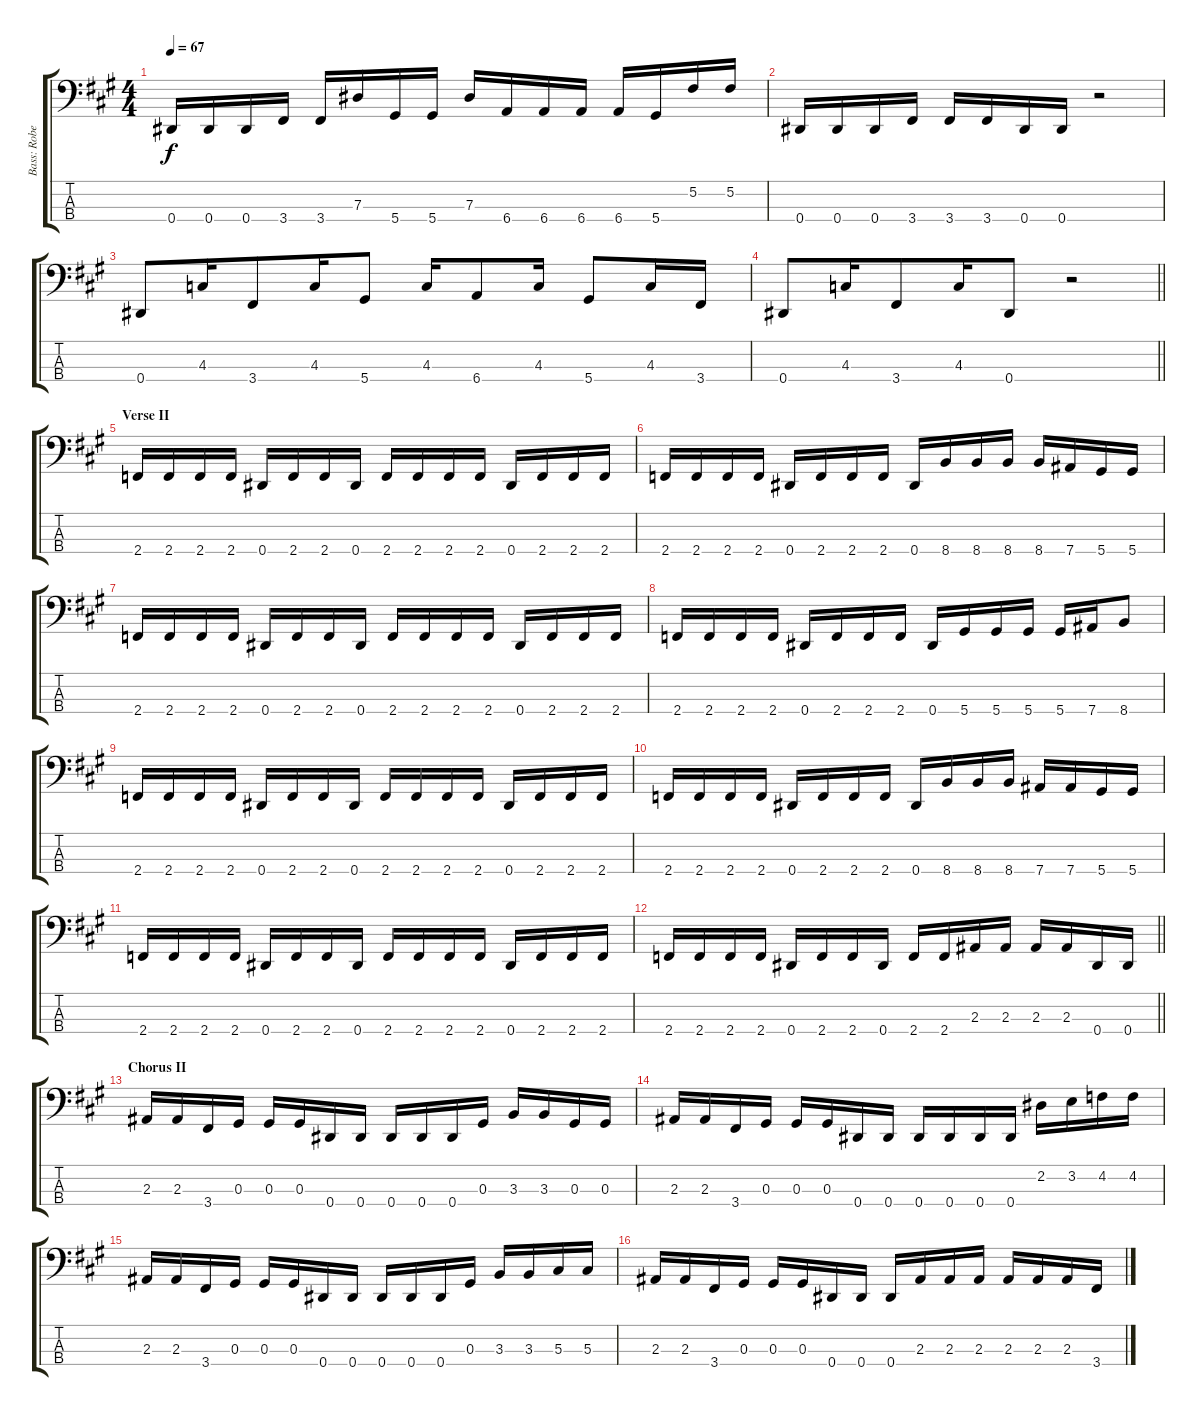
\track ("Bass: Robert" "Bass: Robe") {instrument electricbassfinger}
\staff {score tabs}
\tuning (Gb2 Db2 Ab1 Eb1) {hide}
\ts (4 4)
\tempo 67
\clef f4
\ks a
0.4.16{dy f} 0.4.16 0.4.16 3.4.16 3.4.16 7.3.16 5.4.16 5.4.16 7.3.16 6.4.16 6.4.16 6.4.16 6.4.16 5.4.16 5.2.16 5.2.16 |
0.4.16 0.4.16 0.4.16 3.4.16 3.4.16 3.4.16 0.4.16 0.4.16 r.2 |
0.4.8 4.3.16 3.4.8{beam merge} 4.3.16 5.4.8 4.3.16 6.4.8{beam merge} 4.3.16 5.4.8 4.3.16 3.4.16 |
\barLineRight lightlight
0.4.8 4.3.16 3.4.8{beam merge} 4.3.16 0.4.8 r.2 |
\section ("" "Verse II")
2.4.16 2.4.16 2.4.16 2.4.16 0.4.16 2.4.16 2.4.16 0.4.16 2.4.16 2.4.16 2.4.16 2.4.16 0.4.16 2.4.16 2.4.16 2.4.16 |
2.4.16 2.4.16 2.4.16 2.4.16 0.4.16 2.4.16 2.4.16 2.4.16 0.4.16 8.4.16 8.4.16 8.4.16 8.4.16 7.4.16 5.4.16 5.4.16 |
2.4.16 2.4.16 2.4.16 2.4.16 0.4.16 2.4.16 2.4.16 0.4.16 2.4.16 2.4.16 2.4.16 2.4.16 0.4.16 2.4.16 2.4.16 2.4.16 |
2.4.16 2.4.16 2.4.16 2.4.16 0.4.16 2.4.16 2.4.16 2.4.16 0.4.16 5.4.16 5.4.16 5.4.16 5.4.16 7.4.16 8.4.8 |
2.4.16 2.4.16 2.4.16 2.4.16 0.4.16 2.4.16 2.4.16 0.4.16 2.4.16 2.4.16 2.4.16 2.4.16 0.4.16 2.4.16 2.4.16 2.4.16 |
2.4.16 2.4.16 2.4.16 2.4.16 0.4.16 2.4.16 2.4.16 2.4.16 0.4.16 8.4.16 8.4.16 8.4.16 7.4.16 7.4.16 5.4.16 5.4.16 |
2.4.16 2.4.16 2.4.16 2.4.16 0.4.16 2.4.16 2.4.16 0.4.16 2.4.16 2.4.16 2.4.16 2.4.16 0.4.16 2.4.16 2.4.16 2.4.16 |
\barLineRight lightlight
2.4.16 2.4.16 2.4.16 2.4.16 0.4.16 2.4.16 2.4.16 0.4.16 2.4.16 2.4.16 2.3.16 2.3.16 2.3.16 2.3.16 0.4.16 0.4.16 |
\section ("" "Chorus II")
2.3.16 2.3.16 3.4.16 0.3.16 0.3.16 0.3.16 0.4.16 0.4.16 0.4.16 0.4.16 0.4.16 0.3.16 3.3.16 3.3.16 0.3.16 0.3.16 |
2.3.16 2.3.16 3.4.16 0.3.16 0.3.16 0.3.16 0.4.16 0.4.16 0.4.16 0.4.16 0.4.16 0.4.16 2.2.16 3.2.16 4.2.16 4.2.16 |
2.3.16 2.3.16 3.4.16 0.3.16 0.3.16 0.3.16 0.4.16 0.4.16 0.4.16 0.4.16 0.4.16 0.3.16 3.3.16 3.3.16 5.3.16 5.3.16 |
2.3.16 2.3.16 3.4.16 0.3.16 0.3.16 0.3.16 0.4.16 0.4.16 0.4.16 2.3.16 2.3.16 2.3.16 2.3.16 2.3.16 2.3.16 3.4.16
